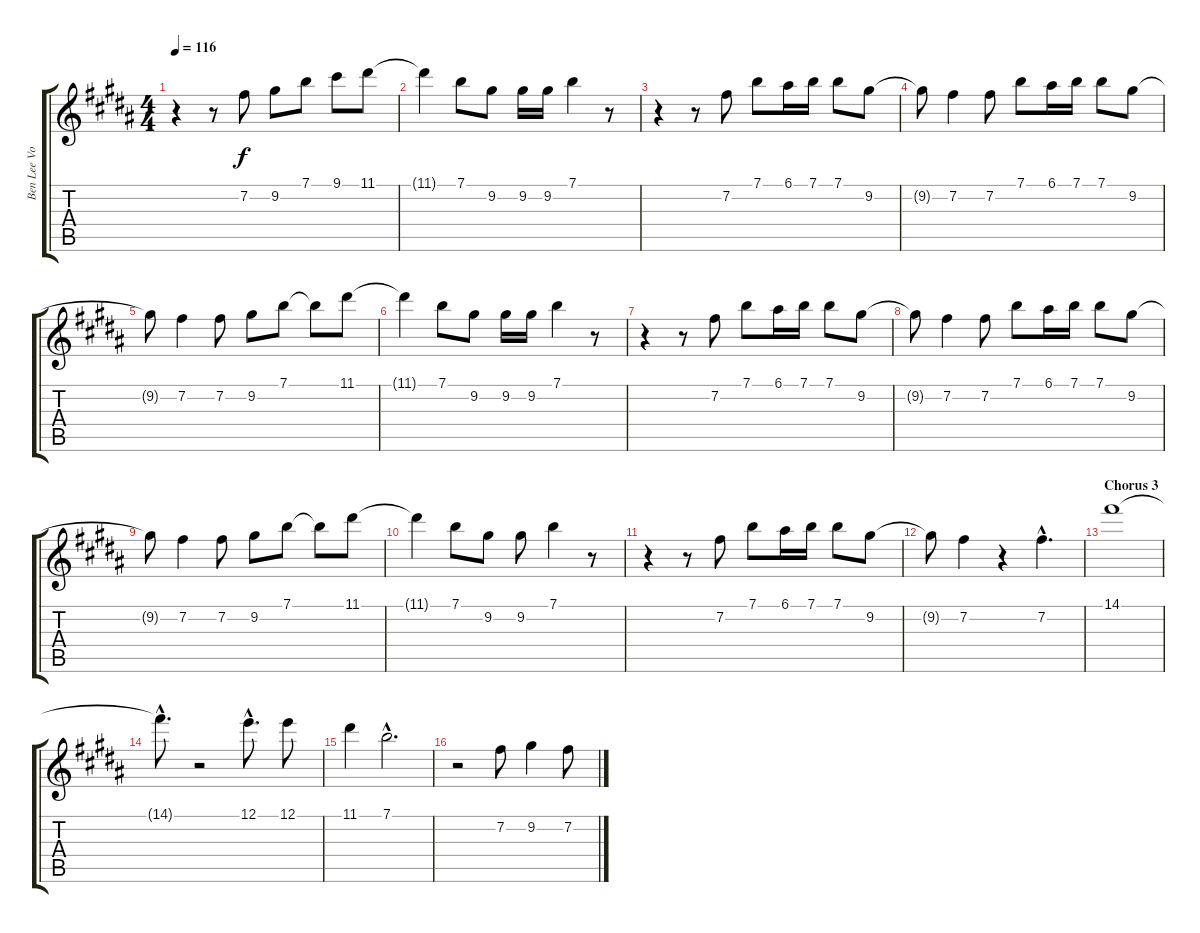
\track ("Ben Lee Vocals" "Ben Lee Vo") {instrument distortionguitar}
\staff {score tabs}
\tuning (E4 B3 G3 D3 A2 E2) {hide}
\ts (4 4)
\tempo 116
\clef g2
\ks b
r.4{dy f} r.8 7.2.8 9.2.8 7.1.8 9.1.8 11.1.8 |
11.1{t}.4 7.1.8 9.2.8 9.2.16 9.2.16 7.1.4 r.8 |
r.4 r.8 7.2.8 7.1.8 6.1.16 7.1.16 7.1.8 9.2.8 |
9.2{t}.8 7.2.4 7.2.8 7.1.8 6.1.16 7.1.16 7.1.8 9.2.8 |
9.2{t}.8 7.2.4 7.2.8 9.2.8 7.1.8 7.1{t}.8 11.1.8 |
11.1{t}.4 7.1.8 9.2.8 9.2.16 9.2.16 7.1.4 r.8 |
r.4 r.8 7.2.8 7.1.8 6.1.16 7.1.16 7.1.8 9.2.8 |
9.2{t}.8 7.2.4 7.2.8 7.1.8 6.1.16 7.1.16 7.1.8 9.2.8 |
9.2{t}.8 7.2.4 7.2.8 9.2.8 7.1.8 7.1{t}.8 11.1.8 |
11.1{t}.4 7.1.8 9.2.8 9.2.8 7.1.4 r.8 |
r.4 r.8 7.2.8 7.1.8 6.1.16 7.1.16 7.1.8 9.2.8 |
9.2{t}.8 7.2.4 r.4 7.2{hac}.4{d} |
\section ("" "Chorus 3")
14.1.1 |
14.1{hac t}.8{d} r.2 12.1{hac}.8{d} 12.1.8 |
11.1.4 7.1{hac}.2{d} |
r.2 7.2.8 9.2.4 7.2.8
